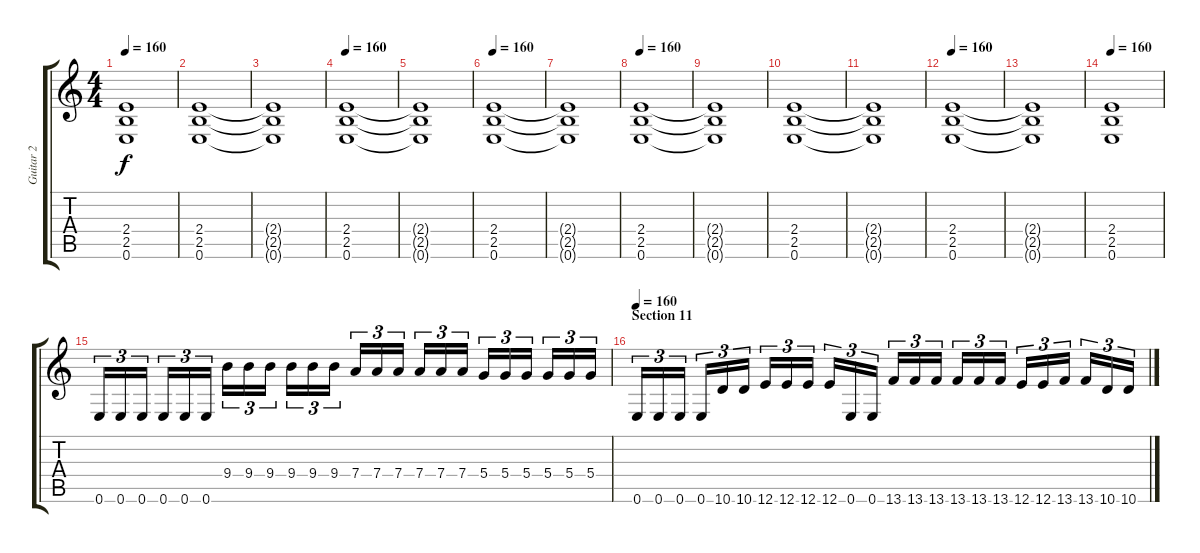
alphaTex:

\track ("Guitar 2" "Guitar 2") {instrument distortionguitar}
\staff {score tabs}
\tuning (E4 B3 G3 D3 A2 E2) {hide}
\ts (4 4)
\tempo 160
\clef g2
\ks c
(2.4{t} 2.5{t} 0.6{t}).1{dy f} |
(2.4 2.5 0.6).1 |
(2.4{t} 2.5{t} 0.6{t}).1 |
\tempo 160
(2.4 2.5 0.6).1 |
(2.4{t} 2.5{t} 0.6{t}).1 |
\tempo 160
(2.4 2.5 0.6).1 |
(2.4{t} 2.5{t} 0.6{t}).1 |
\tempo 160
(2.4 2.5 0.6).1 |
(2.4{t} 2.5{t} 0.6{t}).1 |
(2.4 2.5 0.6).1 |
(2.4{t} 2.5{t} 0.6{t}).1 |
\tempo 160
(2.4 2.5 0.6).1 |
(2.4{t} 2.5{t} 0.6{t}).1 |
\tempo 160
(2.4 2.5 0.6).1 |
0.6.16{tu (3 2)} 0.6.16{tu (3 2)} 0.6.16{tu (3 2)} 0.6.16{tu (3 2)} 0.6.16{tu (3 2)} 0.6.16{tu (3 2)} 9.4.16{tu (3 2)} 9.4.16{tu (3 2)} 9.4.16{tu (3 2)} 9.4.16{tu (3 2)} 9.4.16{tu (3 2)} 9.4.16{tu (3 2)} 7.4.16{tu (3 2)} 7.4.16{tu (3 2)} 7.4.16{tu (3 2)} 7.4.16{tu (3 2)} 7.4.16{tu (3 2)} 7.4.16{tu (3 2)} 5.4.16{tu (3 2)} 5.4.16{tu (3 2)} 5.4.16{tu (3 2)} 5.4.16{tu (3 2)} 5.4.16{tu (3 2)} 5.4.16{tu (3 2)} |
\section ("" "Section 11")
\tempo 160
0.6.16{tu (3 2) volume 12 balance 16 instrument distortionguitar} 0.6.16{tu (3 2)} 0.6.16{tu (3 2)} 0.6.16{tu (3 2)} 10.6.16{tu (3 2)} 10.6.16{tu (3 2)} 12.6.16{tu (3 2)} 12.6.16{tu (3 2)} 12.6.16{tu (3 2)} 12.6.16{tu (3 2)} 0.6.16{tu (3 2)} 0.6.16{tu (3 2)} 13.6.16{tu (3 2)} 13.6.16{tu (3 2)} 13.6.16{tu (3 2)} 13.6.16{tu (3 2)} 13.6.16{tu (3 2)} 13.6.16{tu (3 2)} 12.6.16{tu (3 2)} 12.6.16{tu (3 2)} 13.6.16{tu (3 2)} 13.6.16{tu (3 2)} 10.6.16{tu (3 2)} 10.6.16{tu (3 2)}
